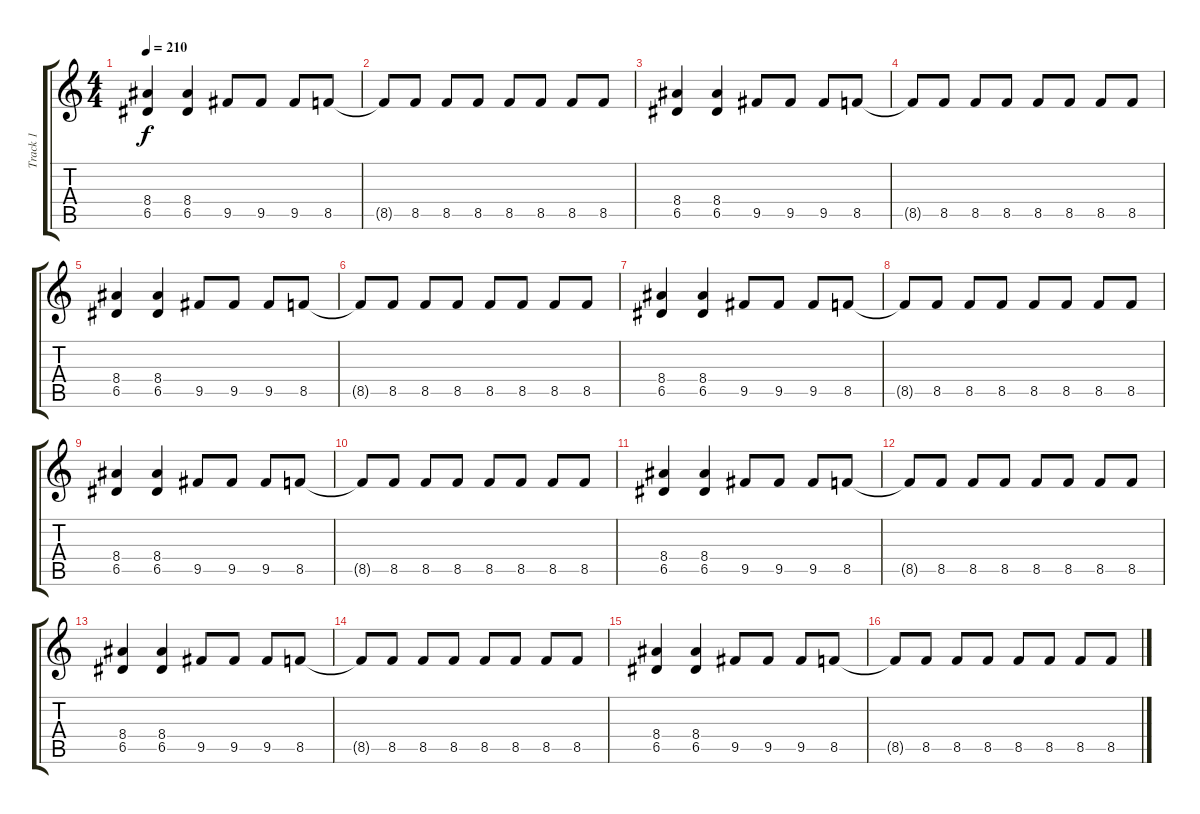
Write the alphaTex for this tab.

\track ("Track 1" "Track 1") {instrument overdrivenguitar}
\staff {score tabs}
\tuning (E4 B3 G3 D3 A2 E2) {hide}
\ts (4 4)
\tempo 210
\clef g2
\ks c
(8.4 6.5).4{dy f} (8.4 6.5).4 9.5.8 9.5.8 9.5.8 8.5.8 |
8.5{t}.8 8.5.8 8.5.8 8.5.8 8.5.8 8.5.8 8.5.8 8.5.8 |
(8.4 6.5).4 (8.4 6.5).4 9.5.8 9.5.8 9.5.8 8.5.8 |
8.5{t}.8 8.5.8 8.5.8 8.5.8 8.5.8 8.5.8 8.5.8 8.5.8 |
(8.4 6.5).4 (8.4 6.5).4 9.5.8 9.5.8 9.5.8 8.5.8 |
8.5{t}.8 8.5.8 8.5.8 8.5.8 8.5.8 8.5.8 8.5.8 8.5.8 |
(8.4 6.5).4 (8.4 6.5).4 9.5.8 9.5.8 9.5.8 8.5.8 |
8.5{t}.8 8.5.8 8.5.8 8.5.8 8.5.8 8.5.8 8.5.8 8.5.8 |
(8.4 6.5).4 (8.4 6.5).4 9.5.8 9.5.8 9.5.8 8.5.8 |
8.5{t}.8 8.5.8 8.5.8 8.5.8 8.5.8 8.5.8 8.5.8 8.5.8 |
(8.4 6.5).4 (8.4 6.5).4 9.5.8 9.5.8 9.5.8 8.5.8 |
8.5{t}.8 8.5.8 8.5.8 8.5.8 8.5.8 8.5.8 8.5.8 8.5.8 |
(8.4 6.5).4 (8.4 6.5).4 9.5.8 9.5.8 9.5.8 8.5.8 |
8.5{t}.8 8.5.8 8.5.8 8.5.8 8.5.8 8.5.8 8.5.8 8.5.8 |
(8.4 6.5).4 (8.4 6.5).4 9.5.8 9.5.8 9.5.8 8.5.8 |
8.5{t}.8 8.5.8 8.5.8 8.5.8 8.5.8 8.5.8 8.5.8 8.5.8
